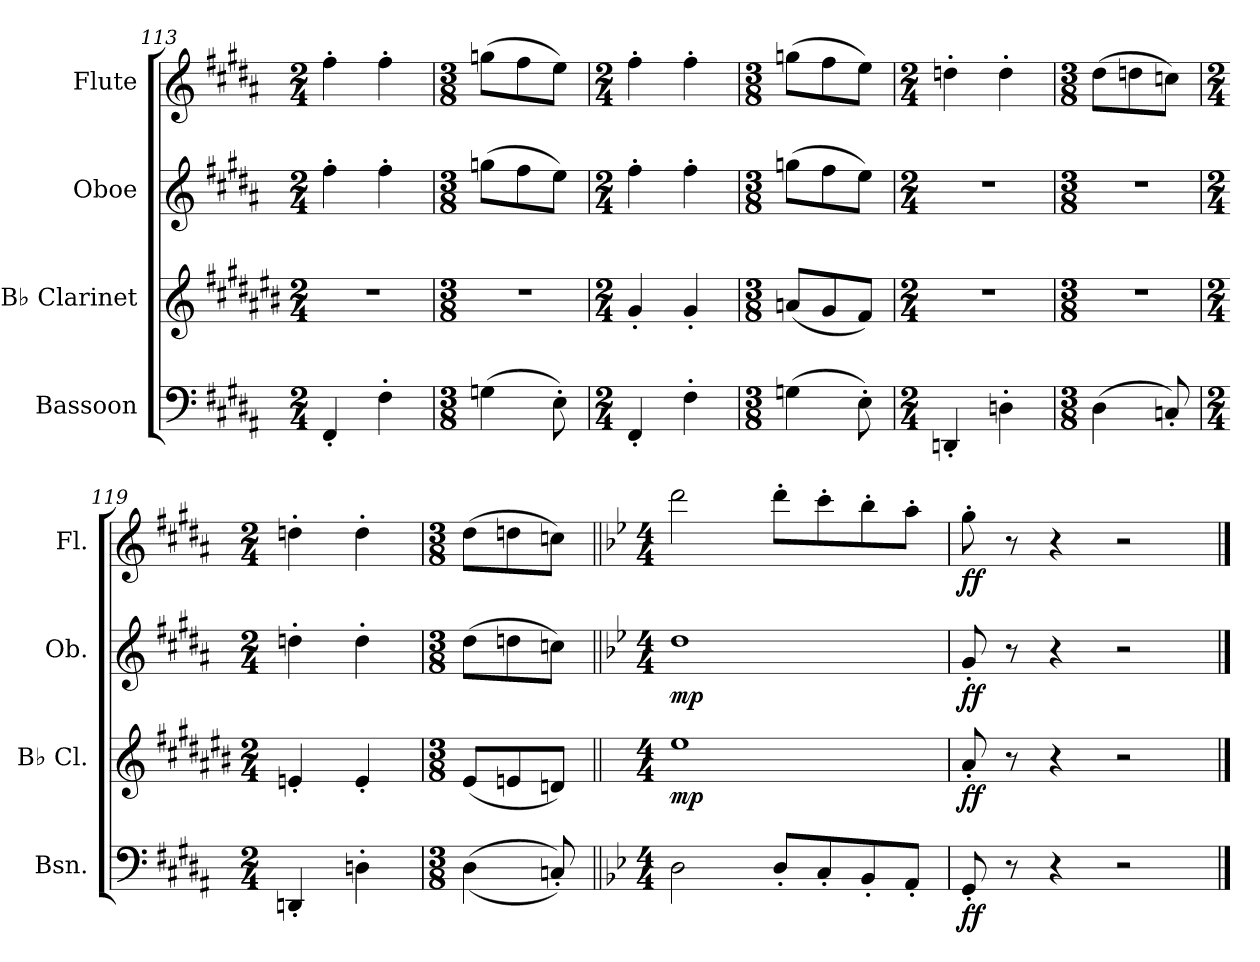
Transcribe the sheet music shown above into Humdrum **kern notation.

**kern	**dynam	**kern	**dynam	**kern	**dynam	**kern	**dynam
*part4	*part4	*part3	*part3	*part2	*part2	*part1	*part1
*staff4	*staff4	*staff3	*staff3	*staff2	*staff2	*staff1	*staff1
*I"Bassoon	*	*I"B♭ Clarinet	*	*I"Oboe	*	*I"Flute	*
*I'Bsn.	*	*I'B♭ Cl.	*	*I'Ob.	*	*I'Fl.	*
*clefF4	*	*clefG2	*	*clefG2	*	*clefG2	*
*	*	*ITrd1c2	*	*	*	*	*
*k[f#c#g#d#a#]	*	*k[f#c#g#d#a#]	*	*k[f#c#g#d#a#]	*	*k[f#c#g#d#a#]	*
*M2/4	*	*M2/4	*	*M2/4	*	*M2/4	*
=113	=113	=113	=113	=113	=113	=113	=113
4FF#'/	.	2r	.	4ff#'\	.	4ff#'\	.
4F#'\	.	.	.	4ff#'\	.	4ff#'\	.
=114	=114	=114	=114	=114	=114	=114	=114
*M3/8	*	*M3/8	*	*M3/8	*	*M3/8	*
(>4Gn\	.	4.r	.	(>8ggn\L	.	(>8ggn\L	.
.	.	.	.	8ff#\	.	8ff#\	.
8E'\)	.	.	.	8ee\J)	.	8ee\J)	.
!!LO:LB:g=z
=115	=115	=115	=115	=115	=115	=115	=115
*M2/4	*	*M2/4	*	*M2/4	*	*M2/4	*
4FF#'/	.	4f#'/	.	4ff#'\	.	4ff#'\	.
4F#'\	.	4f#'/	.	4ff#'\	.	4ff#'\	.
=116	=116	=116	=116	=116	=116	=116	=116
*M3/8	*	*M3/8	*	*M3/8	*	*M3/8	*
(>4Gn\	.	(<8gn/L	.	(>8ggn\L	.	(>8ggn\L	.
.	.	8f#/	.	8ff#\	.	8ff#\	.
8E'\)	.	8e/J)	.	8ee\J)	.	8ee\J)	.
=117	=117	=117	=117	=117	=117	=117	=117
*M2/4	*	*M2/4	*	*M2/4	*	*M2/4	*
4DDn'/	.	2r	.	2r	.	4ddn'\	.
4Dn'\	.	.	.	.	.	4dd'\	.
=118	=118	=118	=118	=118	=118	=118	=118
*M3/8	*	*M3/8	*	*M3/8	*	*M3/8	*
(>4D#\	.	4.r	.	4.r	.	(>8dd#\L	.
.	.	.	.	.	.	8ddn\	.
8Cn'/)	.	.	.	.	.	8ccn\J)	.
=119	=119	=119	=119	=119	=119	=119	=119
*M2/4	*	*M2/4	*	*M2/4	*	*M2/4	*
4DDn'/	.	4dn'/	.	4ddn'\	.	4ddn'\	.
4Dn'\	.	4d'/	.	4dd'\	.	4dd'\	.
=120	=120	=120	=120	=120	=120	=120	=120
*M3/8	*	*M3/8	*	*M3/8	*	*M3/8	*
(>(>4D#\	.	(<8d#/L	.	(>8dd#\L	.	(>8dd#\L	.
.	.	8dn/	.	8ddn\	.	8ddn\	.
8Cn'/))	.	8cn/J)	.	8ccn\J)	.	8ccn\J)	.
!!LO:PB:g=z
=121||	=121||	=121||	=121||	=121||	=121||	=121||	=121||
*k[b-e-]	*	*k[b-e-]	*	*k[b-e-]	*	*k[b-e-]	*
*M4/4	*	*M4/4	*	*M4/4	*	*M4/4	*
!	!	!	!LO:DY:b	!	!LO:DY:b	!	!
2D\	.	1dd	mp	1dd	mp	2ddd\	.
8D'/L	.	.	.	.	.	8ddd'\L	.
8C'/	.	.	.	.	.	8ccc'\	.
8BB-'/	.	.	.	.	.	8bb-'\	.
8AA'/J	.	.	.	.	.	8aa'\J	.
=122	=122	=122	=122	=122	=122	=122	=122
!	!LO:DY:b	!	!LO:DY:b	!	!LO:DY:b	!	!LO:DY:b
8GG'/	ff	8g'/	ff	8g'/	ff	8gg'\	ff
8r	.	8r	.	8r	.	8r	.
4r	.	4r	.	4r	.	4r	.
2r	.	2r	.	2r	.	2r	.
==	==	==	==	==	==	==	==
*-	*-	*-	*-	*-	*-	*-	*-
